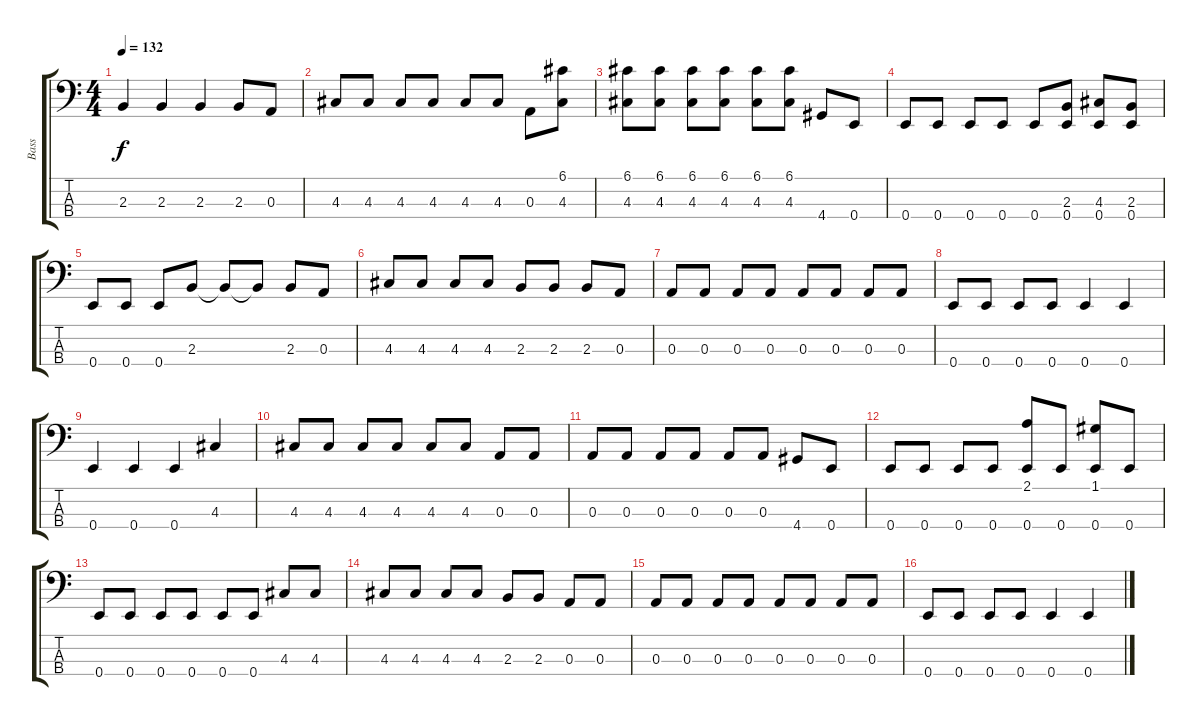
\track ("Bass" "Bass") {instrument electricbassfinger}
\staff {score tabs}
\tuning (G2 D2 A1 E1) {hide}
\ts (4 4)
\tempo 132
\clef f4
\ks c
2.3.4{dy f} 2.3.4 2.3.4 2.3.8 0.3.8 |
4.3.8 4.3.8 4.3.8 4.3.8 4.3.8 4.3.8 0.3.8 (6.1 4.3).8 |
(6.1 4.3).8 (6.1 4.3).8 (6.1 4.3).8 (6.1 4.3).8 (6.1 4.3).8 (6.1 4.3).8 4.4.8 0.4.8 |
0.4.8 0.4.8 0.4.8 0.4.8 0.4.8 (2.3 0.4).8 (4.3 0.4).8 (2.3 0.4).8 |
0.4.8 0.4.8 0.4.8 2.3.8 2.3{t}.8 2.3{t}.8 2.3.8 0.3.8 |
4.3.8 4.3.8 4.3.8 4.3.8 2.3.8 2.3.8 2.3.8 0.3.8 |
0.3.8 0.3.8 0.3.8 0.3.8 0.3.8 0.3.8 0.3.8 0.3.8 |
0.4.8 0.4.8 0.4.8 0.4.8 0.4.4 0.4.4 |
0.4.4 0.4.4 0.4.4 4.3.4 |
4.3.8 4.3.8 4.3.8 4.3.8 4.3.8 4.3.8 0.3.8 0.3.8 |
0.3.8 0.3.8 0.3.8 0.3.8 0.3.8 0.3.8 4.4.8 0.4.8 |
0.4.8 0.4.8 0.4.8 0.4.8 (2.1 0.4).8 0.4.8 (1.1 0.4).8 0.4.8 |
0.4.8 0.4.8 0.4.8 0.4.8 0.4.8 0.4.8 4.3.8 4.3.8 |
4.3.8 4.3.8 4.3.8 4.3.8 2.3.8 2.3.8 0.3.8 0.3.8 |
0.3.8 0.3.8 0.3.8 0.3.8 0.3.8 0.3.8 0.3.8 0.3.8 |
0.4.8 0.4.8 0.4.8 0.4.8 0.4.4 0.4.4
